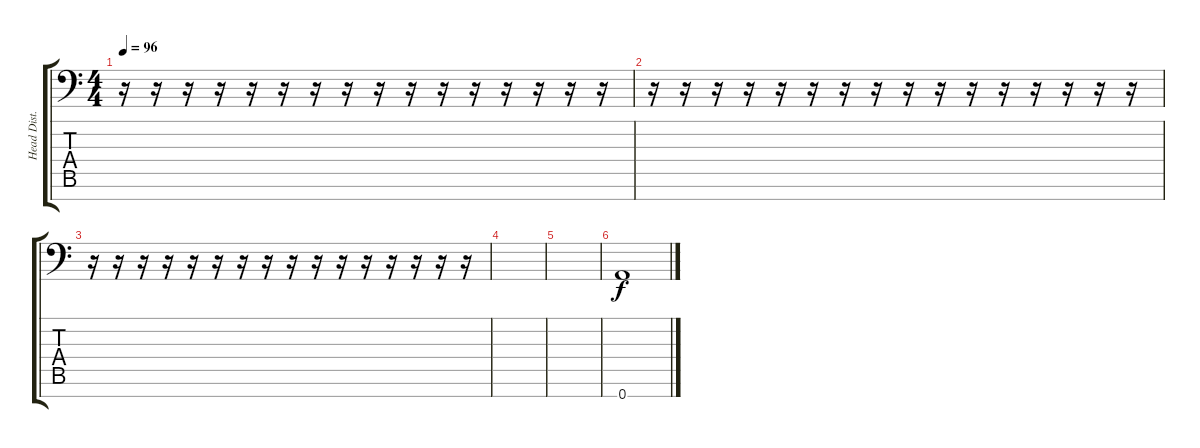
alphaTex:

\track ("Head Dist." "Head Dist.") {instrument distortionguitar}
\staff {score tabs}
\tuning (D4 A3 F3 C3 G2 D2 A1) {hide}
\ts (4 4)
\tempo 96
\clef f4
\ks c
r.16{dy f} r.16 r.16 r.16 r.16 r.16 r.16 r.16 r.16 r.16 r.16 r.16 r.16 r.16 r.16 r.16 |
r.16 r.16 r.16 r.16 r.16 r.16 r.16 r.16 r.16 r.16 r.16 r.16 r.16 r.16 r.16 r.16 |
r.16 r.16 r.16 r.16 r.16 r.16 r.16 r.16 r.16 r.16 r.16 r.16 r.16 r.16 r.16 r.16 |
|
|
0.7.1
